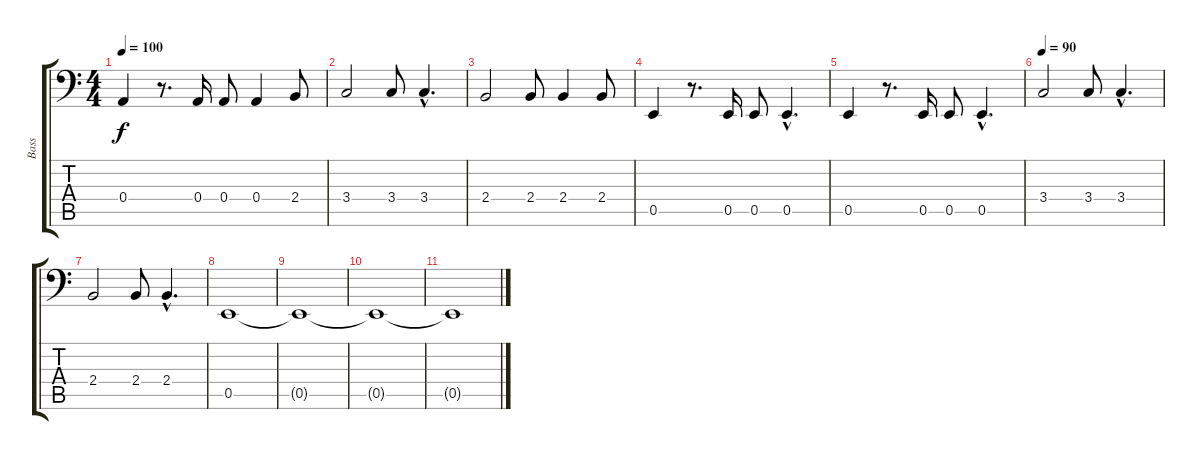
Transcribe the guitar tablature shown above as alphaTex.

\track ("Bass" "Bass") {instrument fretlessbass}
\staff {score tabs}
\tuning (C3 G2 D2 A1 E1 B0) {hide}
\ts (4 4)
\tempo 100
\clef f4
\ks c
0.4.4{dy f} r.8{d} 0.4.16 0.4.8 0.4.4 2.4.8 |
3.4.2 3.4.8 3.4{hac}.4{d} |
2.4.2 2.4.8 2.4.4 2.4.8 |
0.5.4 r.8{d} 0.5.16 0.5.8 0.5{hac}.4{d} |
0.5.4 r.8{d} 0.5.16 0.5.8 0.5{hac}.4{d} |
\tempo 90
3.4.2 3.4.8 3.4{hac}.4{d} |
2.4.2 2.4.8 2.4{hac}.4{d} |
0.5.1 |
0.5{t}.1 |
0.5{t}.1 |
0.5{t}.1
